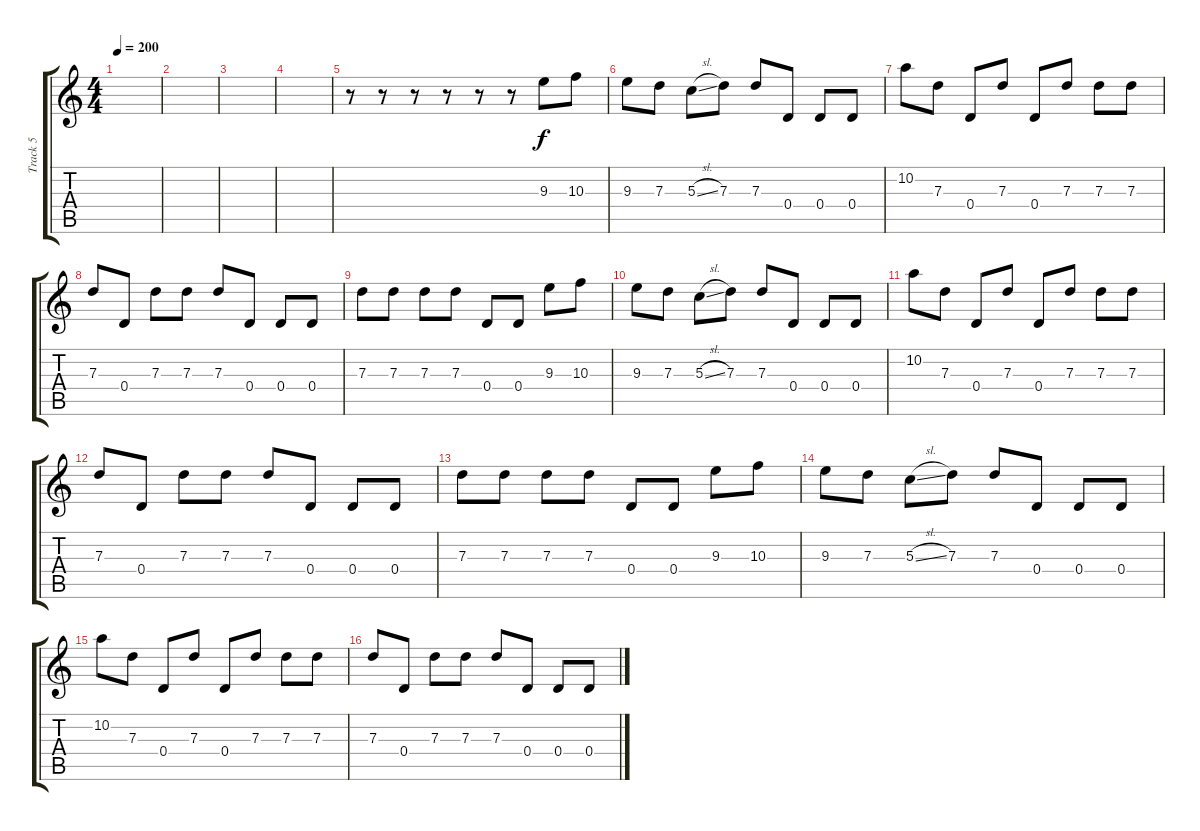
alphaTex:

\track ("Track 5" "Track 5") {instrument overdrivenguitar}
\staff {score tabs}
\tuning (E4 B3 G3 D3 A2 D2) {hide}
\ts (4 4)
\tempo 200
\clef g2
\ks c
|
|
|
|
r.8 r.8 r.8 r.8 r.8 r.8 9.3.8 10.3.8 |
9.3.8 7.3.8 5.3{sl}.8 7.3.8 7.3.8 0.4.8 0.4.8 0.4.8 |
10.2.8 7.3.8 0.4.8 7.3.8 0.4.8 7.3.8 7.3.8 7.3.8 |
7.3.8 0.4.8 7.3.8 7.3.8 7.3.8 0.4.8 0.4.8 0.4.8 |
7.3.8 7.3.8 7.3.8 7.3.8 0.4.8 0.4.8 9.3.8 10.3.8 |
9.3.8 7.3.8 5.3{sl}.8 7.3.8 7.3.8 0.4.8 0.4.8 0.4.8 |
10.2.8 7.3.8 0.4.8 7.3.8 0.4.8 7.3.8 7.3.8 7.3.8 |
7.3.8 0.4.8 7.3.8 7.3.8 7.3.8 0.4.8 0.4.8 0.4.8 |
7.3.8 7.3.8 7.3.8 7.3.8 0.4.8 0.4.8 9.3.8 10.3.8 |
9.3.8 7.3.8 5.3{sl}.8 7.3.8 7.3.8 0.4.8 0.4.8 0.4.8 |
10.2.8 7.3.8 0.4.8 7.3.8 0.4.8 7.3.8 7.3.8 7.3.8 |
7.3.8 0.4.8 7.3.8 7.3.8 7.3.8 0.4.8 0.4.8 0.4.8
